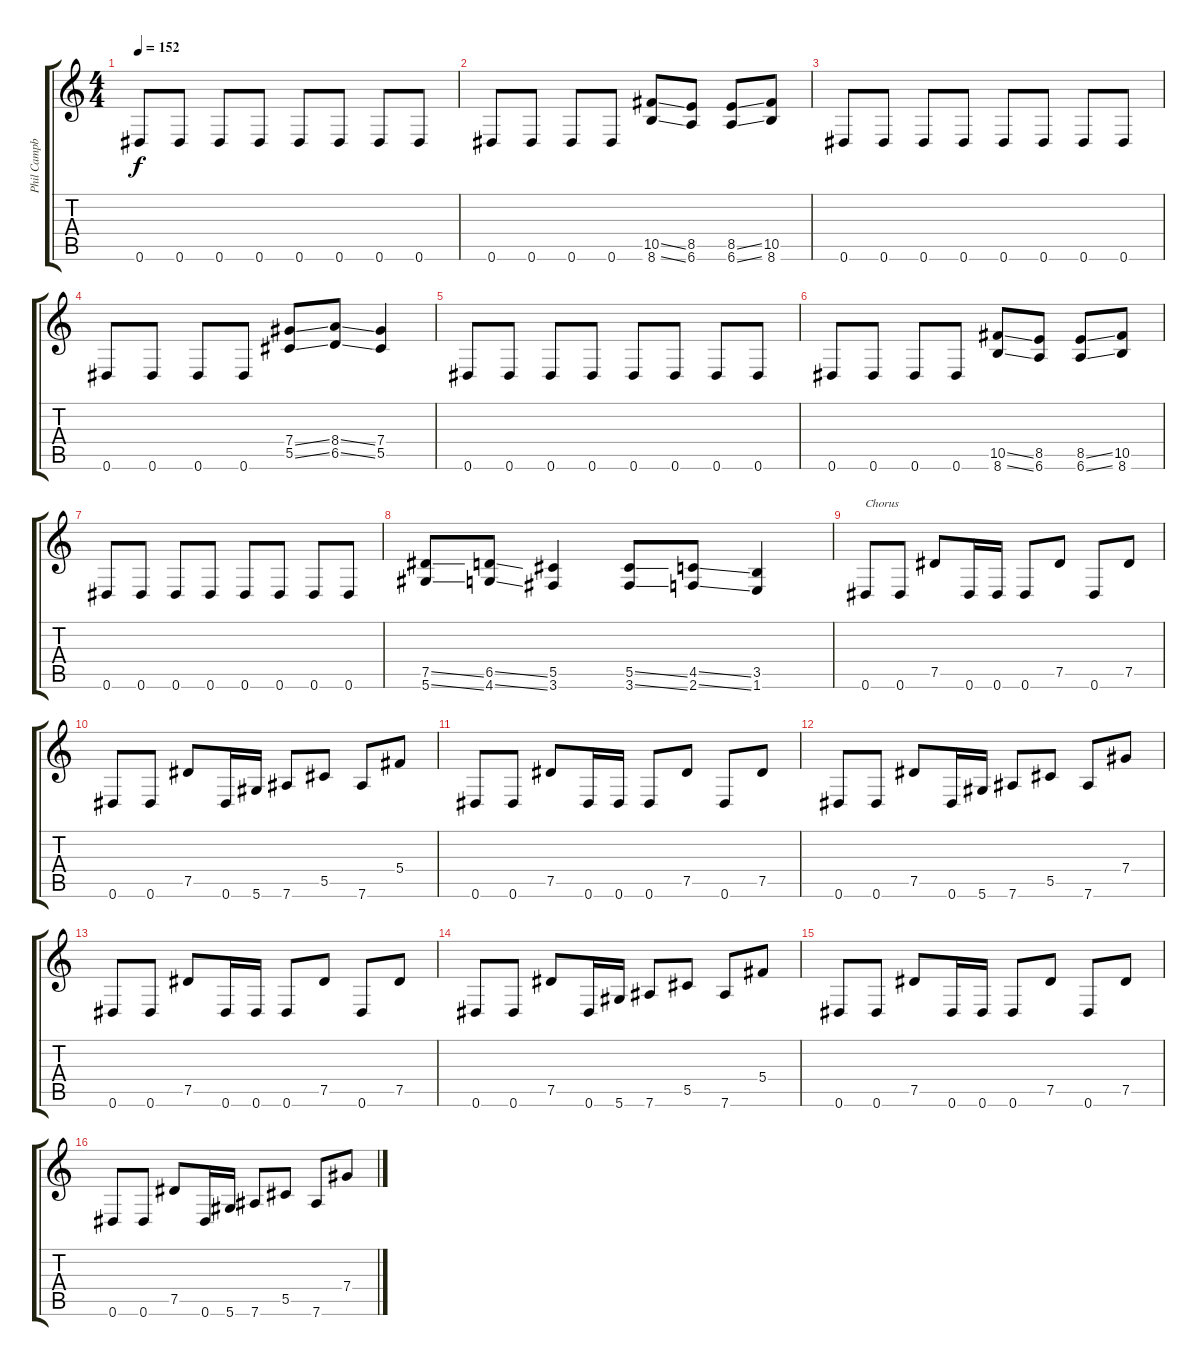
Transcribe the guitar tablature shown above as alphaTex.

\track ("Phil Campbell" "Phil Campb") {instrument distortionguitar}
\staff {score tabs}
\tuning (Eb4 Bb3 Gb3 Db3 Ab2 Eb2) {hide}
\ts (4 4)
\tempo 152
\clef g2
\ks c
0.6.8{dy f} 0.6.8 0.6.8 0.6.8 0.6.8 0.6.8 0.6.8 0.6.8 |
0.6.8 0.6.8 0.6.8 0.6.8 (10.5{ss} 8.6{ss}).8 (8.5 6.6).8 (8.5{ss} 6.6{ss}).8 (10.5 8.6).8 |
0.6.8 0.6.8 0.6.8 0.6.8 0.6.8 0.6.8 0.6.8 0.6.8 |
0.6.8 0.6.8 0.6.8 0.6.8 (7.4{ss} 5.5{ss}).8 (8.4{ss} 6.5{ss}).8 (7.4 5.5).4 |
0.6.8 0.6.8 0.6.8 0.6.8 0.6.8 0.6.8 0.6.8 0.6.8 |
0.6.8 0.6.8 0.6.8 0.6.8 (10.5{ss} 8.6{ss}).8 (8.5 6.6).8 (8.5{ss} 6.6{ss}).8 (10.5 8.6).8 |
0.6.8 0.6.8 0.6.8 0.6.8 0.6.8 0.6.8 0.6.8 0.6.8 |
(7.5{ss} 5.6{ss}).8 (6.5{ss} 4.6{ss}).8 (5.5 3.6).4 (5.5{ss} 3.6{ss}).8 (4.5{ss} 2.6{ss}).8 (3.5 1.6).4 |
0.6.8{txt "Chorus"} 0.6.8 7.5.8 0.6.16 0.6.16 0.6.8 7.5.8 0.6.8 7.5.8 |
0.6.8 0.6.8 7.5.8 0.6.16 5.6.16 7.6.8 5.5.8 7.6.8 5.4.8 |
0.6.8 0.6.8 7.5.8 0.6.16 0.6.16 0.6.8 7.5.8 0.6.8 7.5.8 |
0.6.8 0.6.8 7.5.8 0.6.16 5.6.16 7.6.8 5.5.8 7.6.8 7.4.8 |
0.6.8 0.6.8 7.5.8 0.6.16 0.6.16 0.6.8 7.5.8 0.6.8 7.5.8 |
0.6.8 0.6.8 7.5.8 0.6.16 5.6.16 7.6.8 5.5.8 7.6.8 5.4.8 |
0.6.8 0.6.8 7.5.8 0.6.16 0.6.16 0.6.8 7.5.8 0.6.8 7.5.8 |
0.6.8 0.6.8 7.5.8 0.6.16 5.6.16 7.6.8 5.5.8 7.6.8 7.4.8
